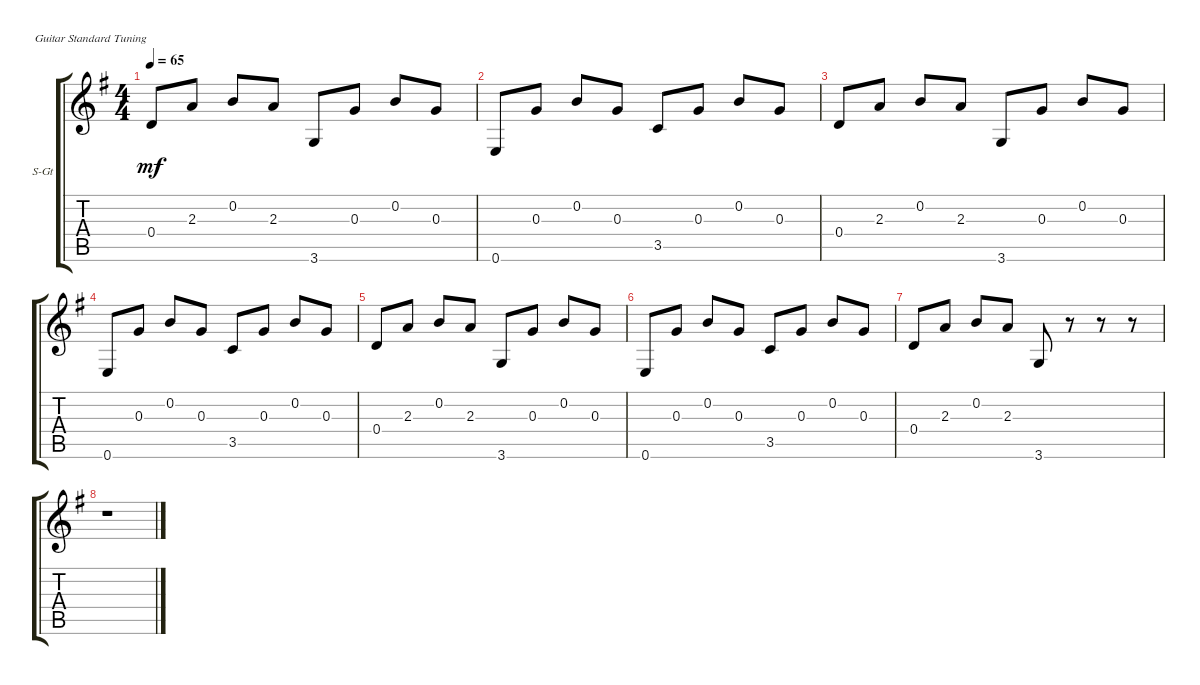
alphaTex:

\defaultSystemsLayout 4
\bracketExtendMode groupsimilarinstruments
\firstSystemTrackNameOrientation horizontal
\otherSystemsTrackNameOrientation horizontal
\track ("Steel Guitar" "S-Gt") {instrument acousticguitarsteel}
\staff {score tabs}
\tuning (E4 B3 G3 D3 A2 E2)
\ts (4 4)
\tempo 65
\clef g2
\ks g
0.4.8{dy mf} 2.3.8 0.2.8 2.3.8 3.6.8 0.3.8 0.2.8 0.3.8 |
0.6.8 0.3.8 0.2.8 0.3.8 3.5.8 0.3.8 0.2.8 0.3.8 |
0.4.8 2.3.8 0.2.8 2.3.8 3.6.8 0.3.8 0.2.8 0.3.8 |
0.6.8 0.3.8 0.2.8 0.3.8 3.5.8 0.3.8 0.2.8 0.3.8 |
0.4.8 2.3.8 0.2.8 2.3.8 3.6.8 0.3.8 0.2.8 0.3.8 |
0.6.8 0.3.8 0.2.8 0.3.8 3.5.8 0.3.8 0.2.8 0.3.8 |
0.4.8 2.3.8 0.2.8 2.3.8 3.6.8 r.8 r.8 r.8 |
r.1
